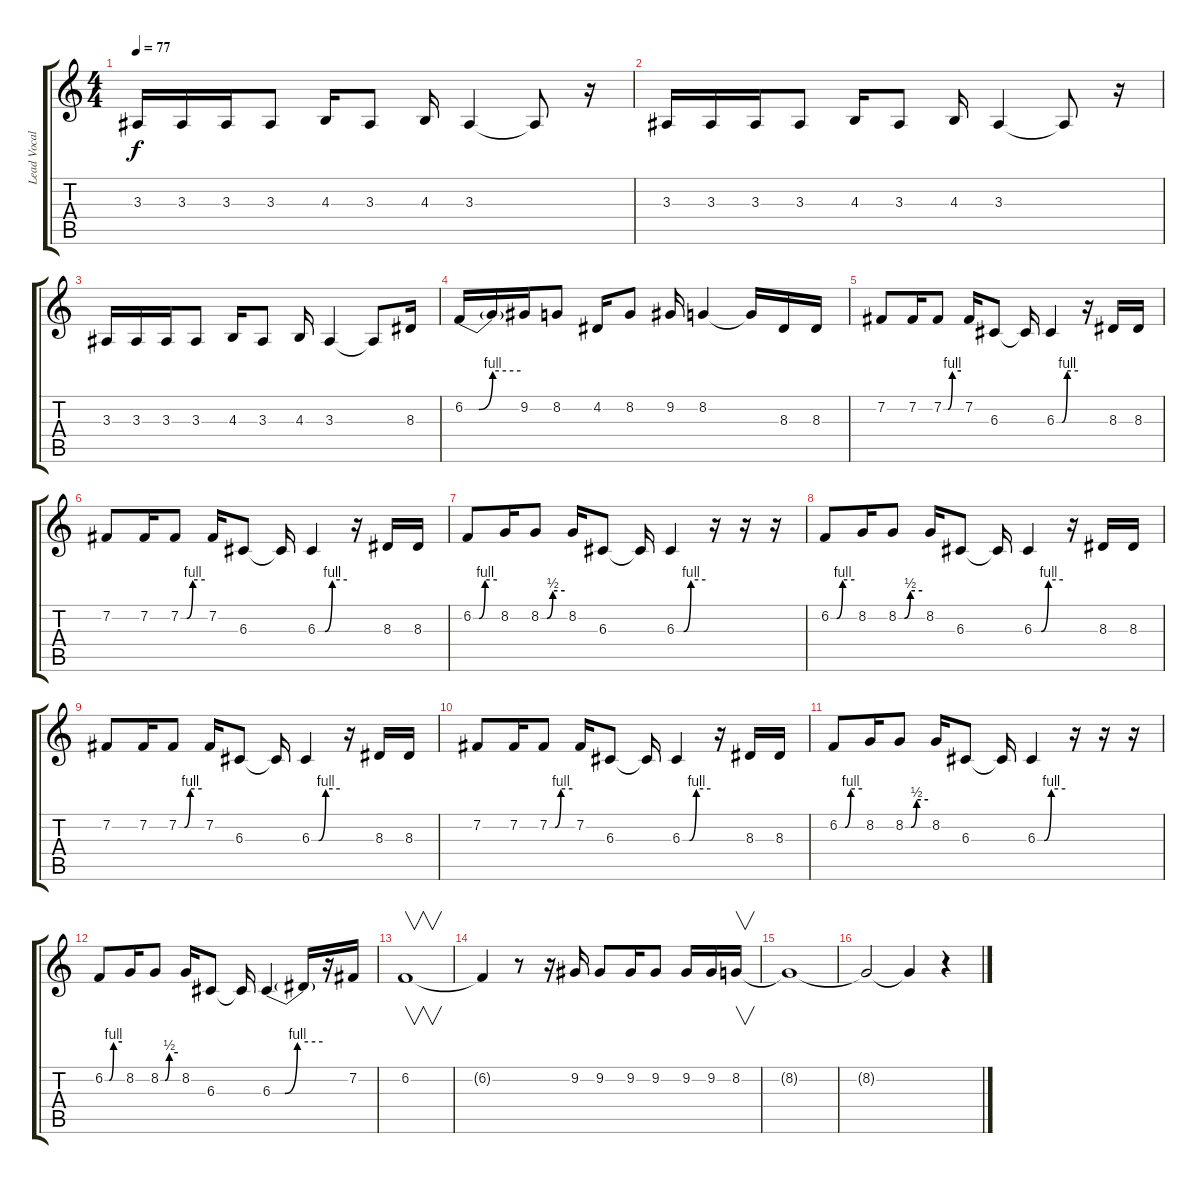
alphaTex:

\track ("Lead Vocal" "Lead Vocal") {instrument lead2sawtooth}
\staff {score tabs}
\tuning (E4 B3 G3 D3 A2 E2) {hide}
\ts (4 4)
\tempo 77
\clef g2
\ks c
3.3.16{dy f} 3.3.16 3.3.16 3.3.8 4.3.16 3.3.8 4.3.16 3.3.4 3.3{t}.8 r.16 |
3.3.16 3.3.16 3.3.16 3.3.8 4.3.16 3.3.8 4.3.16 3.3.4 3.3{t}.8 r.16 |
3.3.16 3.3.16 3.3.16 3.3.8 4.3.16 3.3.8 4.3.16 3.3.4 3.3{t}.8 8.3.16 |
6.2{be (custom 0 0 15 0 30 4 60 4)}.16 6.2{t}.16 9.2.16 8.2.8 4.2.16 8.2.8 9.2.16 8.2.4 8.2{t}.16 8.3.16 8.3.16 |
7.2.8 7.2.16 7.2{be (custom 0 0 15 0 30 4 60 4)}.8 7.2.16 6.3.8 6.3{t}.16 6.3{be (custom 0 0 15 0 30 4 60 4)}.4 r.16 8.3.16 8.3.16 |
7.2.8 7.2.16 7.2{be (custom 0 0 15 0 30 4 60 4)}.8 7.2.16 6.3.8 6.3{t}.16 6.3{be (custom 0 0 15 0 30 4 60 4)}.4 r.16 8.3.16 8.3.16 |
6.2{be (custom 0 0 15 0 30 4 60 4)}.8 8.2.16 8.2{be (custom 0 0 15 0 30 2 60 2)}.8 8.2.16 6.3.8 6.3{t}.16 6.3{be (custom 0 0 15 0 30 4 60 4)}.4 r.16 r.16 r.16 |
6.2{be (custom 0 0 15 0 30 4 60 4)}.8 8.2.16 8.2{be (custom 0 0 15 0 30 2 60 2)}.8 8.2.16 6.3.8 6.3{t}.16 6.3{be (custom 0 0 15 0 30 4 60 4)}.4 r.16 8.3.16 8.3.16 |
7.2.8 7.2.16 7.2{be (custom 0 0 15 0 30 4 60 4)}.8 7.2.16 6.3.8 6.3{t}.16 6.3{be (custom 0 0 15 0 30 4 60 4)}.4 r.16 8.3.16 8.3.16 |
7.2.8 7.2.16 7.2{be (custom 0 0 15 0 30 4 60 4)}.8 7.2.16 6.3.8 6.3{t}.16 6.3{be (custom 0 0 15 0 30 4 60 4)}.4 r.16 8.3.16 8.3.16 |
6.2{be (custom 0 0 15 0 30 4 60 4)}.8 8.2.16 8.2{be (custom 0 0 15 0 30 2 60 2)}.8 8.2.16 6.3.8 6.3{t}.16 6.3{be (custom 0 0 15 0 30 4 60 4)}.4 r.16 r.16 r.16 |
6.2{be (custom 0 0 15 0 30 4 60 4)}.8 8.2.16 8.2{be (custom 0 0 15 0 30 2 60 2)}.8 8.2.16 6.3.8 6.3{t}.16 6.3{be (custom 0 0 15 0 30 4 60 4)}.4 6.3{t}.16 r.16 7.2.16 |
6.2.1{v} |
6.2{t}.4 r.8 r.16 9.2.16 9.2.8 9.2.16 9.2.8 9.2.16 9.2.16 8.2.16{v} |
8.2{t}.1 |
8.2{t}.2 8.2{t}.4 r.4
